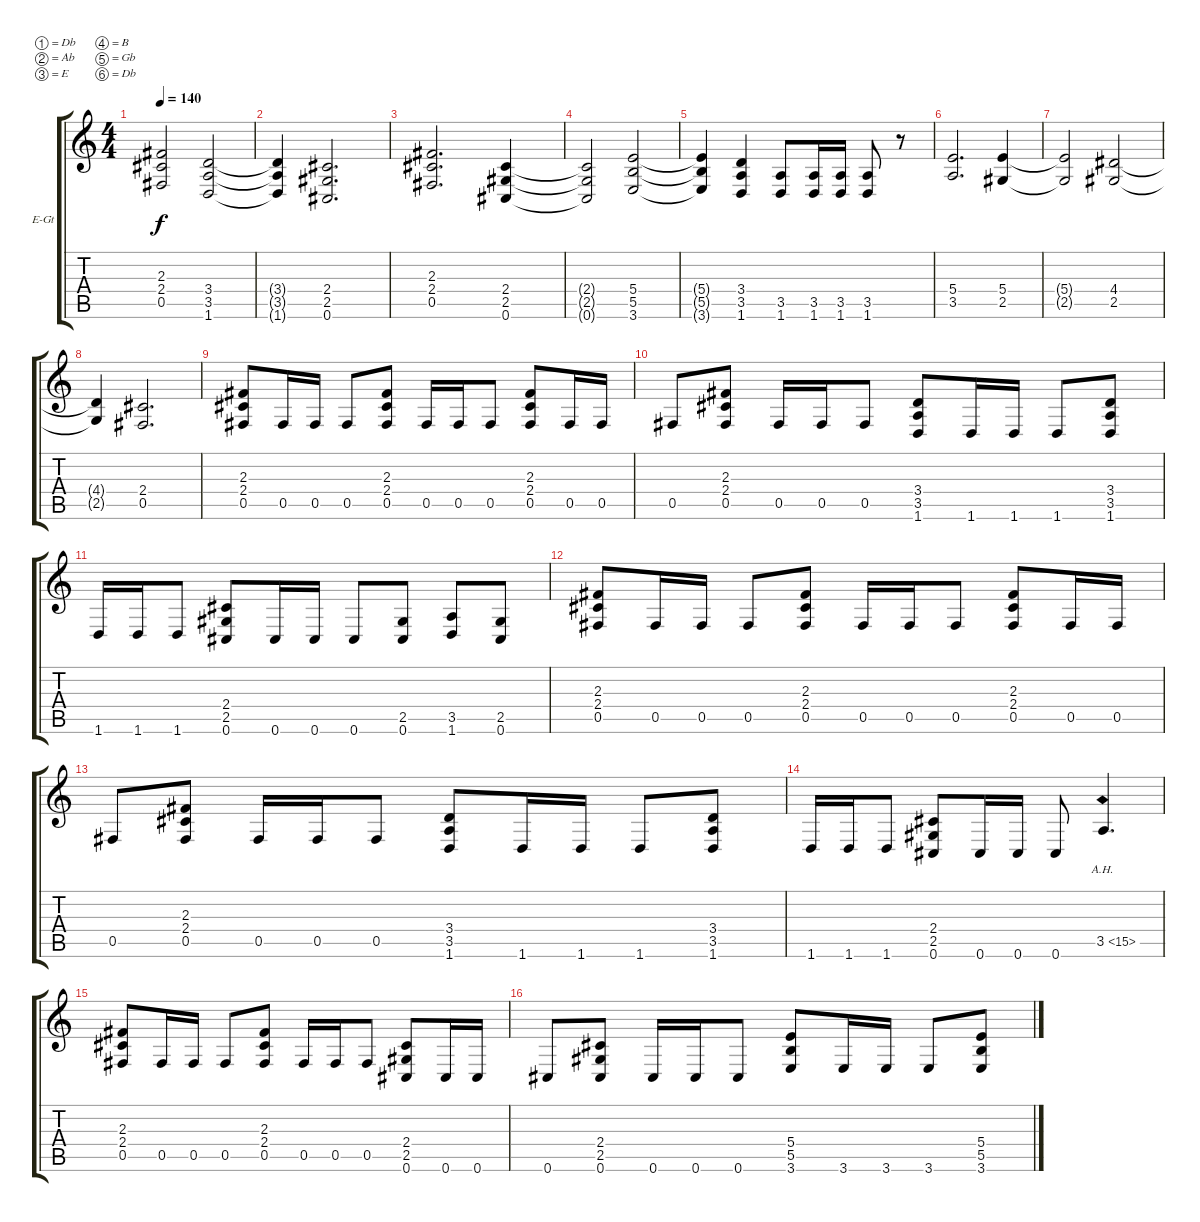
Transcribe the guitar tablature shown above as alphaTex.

\bracketExtendMode groupsimilarinstruments
\firstSystemTrackNameOrientation horizontal
\otherSystemsTrackNameOrientation horizontal
\track ("Electric Guitar 2" "E-Gt") {instrument distortionguitar}
\staff {score tabs}
\tuning (Db4 Ab3 E3 B2 Gb2 Db2)
\ts (4 4)
\tempo 140
\clef g2
\ks c
(2.3{t} 2.4{t} 0.5{t}).2{dy f} (3.4 3.5 1.6).2 |
(3.4{t} 3.5{t} 1.6{t}).4 (2.4 2.5 0.6).2{d} |
(2.3 2.4 0.5).2{d} (2.4 2.5 0.6).4 |
(2.4{t} 2.5{t} 0.6{t}).2 (5.4 5.5 3.6).2 |
(5.4{t} 5.5{t} 3.6{t}).4 (3.4 3.5 1.6).4 (3.5 1.6).8 (3.5 1.6).16 (3.5 1.6).16 (3.5 1.6).8 r.8 |
(5.4 3.5).2{d} (5.4 2.5).4 |
(5.4{t} 2.5{t}).2 (4.4 2.5).2 |
(4.4{t} 2.5{t}).4 (2.4 0.5).2{d} |
(2.3 2.4 0.5).8 0.5.16 0.5.16 0.5.8 (2.3 2.4 0.5).8 0.5.16 0.5.16 0.5.8 (2.3 2.4 0.5).8 0.5.16 0.5.16 |
0.5.8 (2.3 2.4 0.5).8 0.5.16 0.5.16 0.5.8 (3.4 3.5 1.6).8 1.6.16 1.6.16 1.6.8 (3.4 3.5 1.6).8 |
1.6.16 1.6.16 1.6.8 (2.4 2.5 0.6).8 0.6.16 0.6.16 0.6.8 (2.5 0.6).8 (3.5 1.6).8 (2.5 0.6).8 |
(2.3 2.4 0.5).8 0.5.16 0.5.16 0.5.8 (2.3 2.4 0.5).8 0.5.16 0.5.16 0.5.8 (2.3 2.4 0.5).8 0.5.16 0.5.16 |
0.5.8 (2.3 2.4 0.5).8 0.5.16 0.5.16 0.5.8 (3.4 3.5 1.6).8 1.6.16 1.6.16 1.6.8 (3.4 3.5 1.6).8 |
1.6.16 1.6.16 1.6.8 (2.4 2.5 0.6).8 0.6.16 0.6.16 0.6.8 3.5{ah 12}.4{d} |
(2.3 2.4 0.5).8 0.5.16 0.5.16 0.5.8 (2.3 2.4 0.5).8 0.5.16 0.5.16 0.5.8 (2.4 2.5 0.6).8 0.6.16 0.6.16 |
0.6.8 (2.4 2.5 0.6).8 0.6.16 0.6.16 0.6.8 (5.4 5.5 3.6).8 3.6.16 3.6.16 3.6.8 (5.4 5.5 3.6).8
